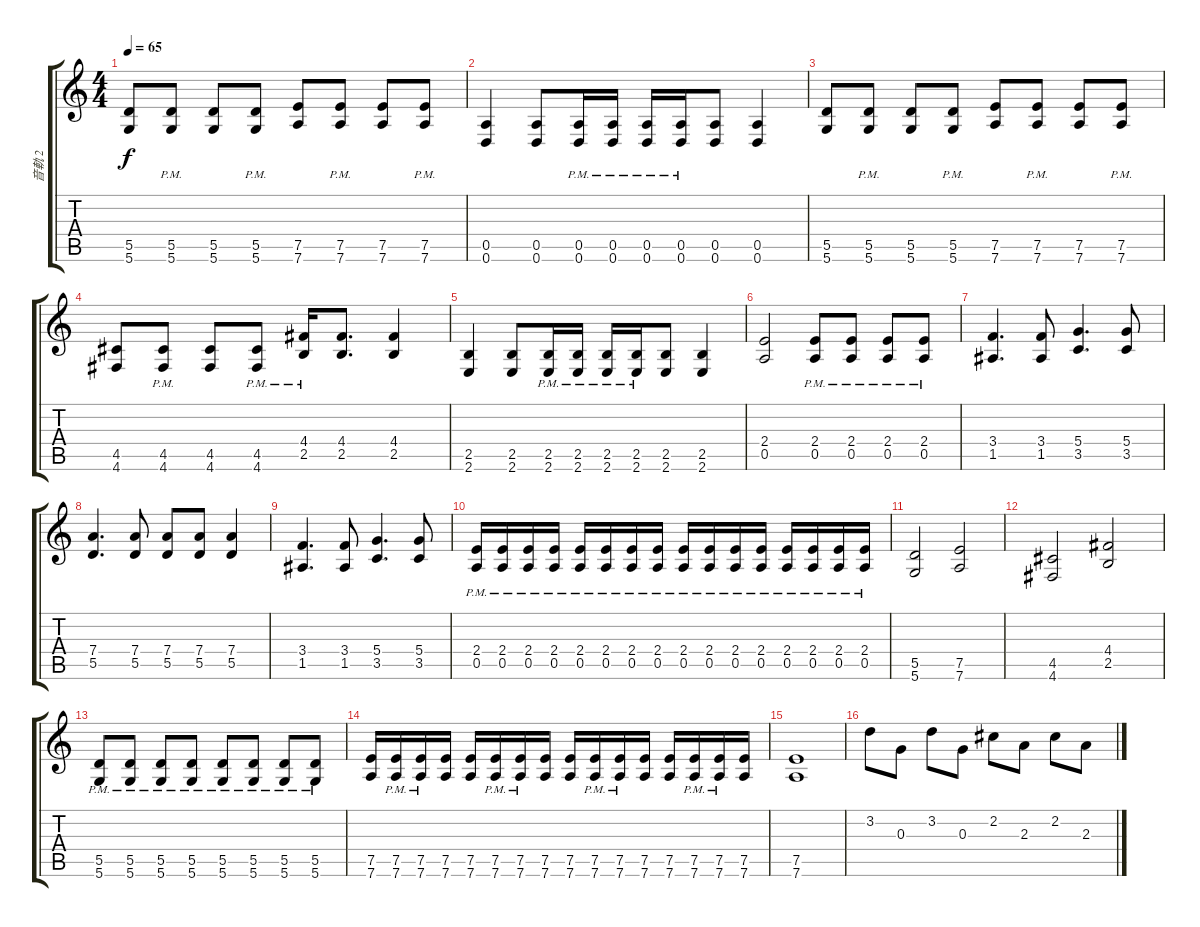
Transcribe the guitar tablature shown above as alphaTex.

\track ("音軌 2" "音軌 2") {instrument overdrivenguitar}
\staff {score tabs}
\tuning (E4 B3 G3 D3 A2 D2) {hide}
\ts (4 4)
\tempo 65
\clef g2
\ks c
(5.5 5.6).8{dy f} (5.5 5.6{pm}).8 (5.5 5.6).8 (5.5 5.6{pm}).8 (7.5 7.6).8 (7.5 7.6{pm}).8 (7.5 7.6).8 (7.5 7.6{pm}).8 |
(0.5 0.6).4 (0.5 0.6).8 (0.5{pm} 0.6{pm}).16 (0.5{pm} 0.6{pm}).16 (0.5{pm} 0.6{pm}).16 (0.5{pm} 0.6{pm}).16 (0.5 0.6).8 (0.5 0.6).4 |
(5.5 5.6).8 (5.5 5.6{pm}).8 (5.5 5.6).8 (5.5 5.6{pm}).8 (7.5 7.6).8 (7.5 7.6{pm}).8 (7.5 7.6).8 (7.5 7.6{pm}).8 |
(4.5 4.6).8 (4.5 4.6{pm}).8 (4.5 4.6).8 (4.5 4.6{pm}).8 (4.4 2.5{pm}).16 (4.4 2.5).8{d} (4.4 2.5).4 |
(2.5 2.6).4 (2.5 2.6).8 (2.5{pm} 2.6{pm}).16 (2.5{pm} 2.6{pm}).16 (2.5{pm} 2.6{pm}).16 (2.5{pm} 2.6{pm}).16 (2.5 2.6).8 (2.5 2.6).4 |
(2.4 0.5).2 (2.4{pm} 0.5{pm}).8 (2.4{pm} 0.5{pm}).8 (2.4{pm} 0.5{pm}).8 (2.4{pm} 0.5{pm}).8 |
(3.4 1.5).4{d} (3.4 1.5).8 (5.4 3.5).4{d} (5.4 3.5).8 |
(7.4 5.5).4{d} (7.4 5.5).8 (7.4 5.5).8 (7.4 5.5).8 (7.4 5.5).4 |
(3.4 1.5).4{d} (3.4 1.5).8 (5.4 3.5).4{d} (5.4 3.5).8 |
(2.4{pm} 0.5{pm}).16 (2.4{pm} 0.5{pm}).16 (2.4{pm} 0.5{pm}).16 (2.4{pm} 0.5{pm}).16 (2.4{pm} 0.5{pm}).16 (2.4{pm} 0.5{pm}).16 (2.4{pm} 0.5{pm}).16 (2.4{pm} 0.5{pm}).16 (2.4{pm} 0.5{pm}).16 (2.4{pm} 0.5{pm}).16 (2.4{pm} 0.5{pm}).16 (2.4{pm} 0.5{pm}).16 (2.4{pm} 0.5{pm}).16 (2.4{pm} 0.5{pm}).16 (2.4{pm} 0.5{pm}).16 (2.4{pm} 0.5{pm}).16 |
(5.5 5.6).2 (7.5 7.6).2 |
(4.5 4.6).2 (4.4 2.5).2 |
(5.5{pm} 5.6{pm}).8 (5.5{pm} 5.6{pm}).8 (5.5{pm} 5.6{pm}).8 (5.5{pm} 5.6{pm}).8 (5.5{pm} 5.6{pm}).8 (5.5{pm} 5.6{pm}).8 (5.5{pm} 5.6{pm}).8 (5.5{pm} 5.6{pm}).8 |
(7.5 7.6).16 (7.5{pm} 7.6{pm}).16 (7.5{pm} 7.6{pm}).16 (7.5 7.6).16 (7.5 7.6).16 (7.5{pm} 7.6{pm}).16 (7.5{pm} 7.6{pm}).16 (7.5 7.6).16 (7.5 7.6).16 (7.5{pm} 7.6{pm}).16 (7.5{pm} 7.6{pm}).16 (7.5 7.6).16 (7.5 7.6).16 (7.5{pm} 7.6{pm}).16 (7.5{pm} 7.6{pm}).16 (7.5 7.6).16 |
(7.5 7.6).1 |
3.2.8 0.3.8 3.2.8 0.3.8 2.2.8 2.3.8 2.2.8 2.3.8
